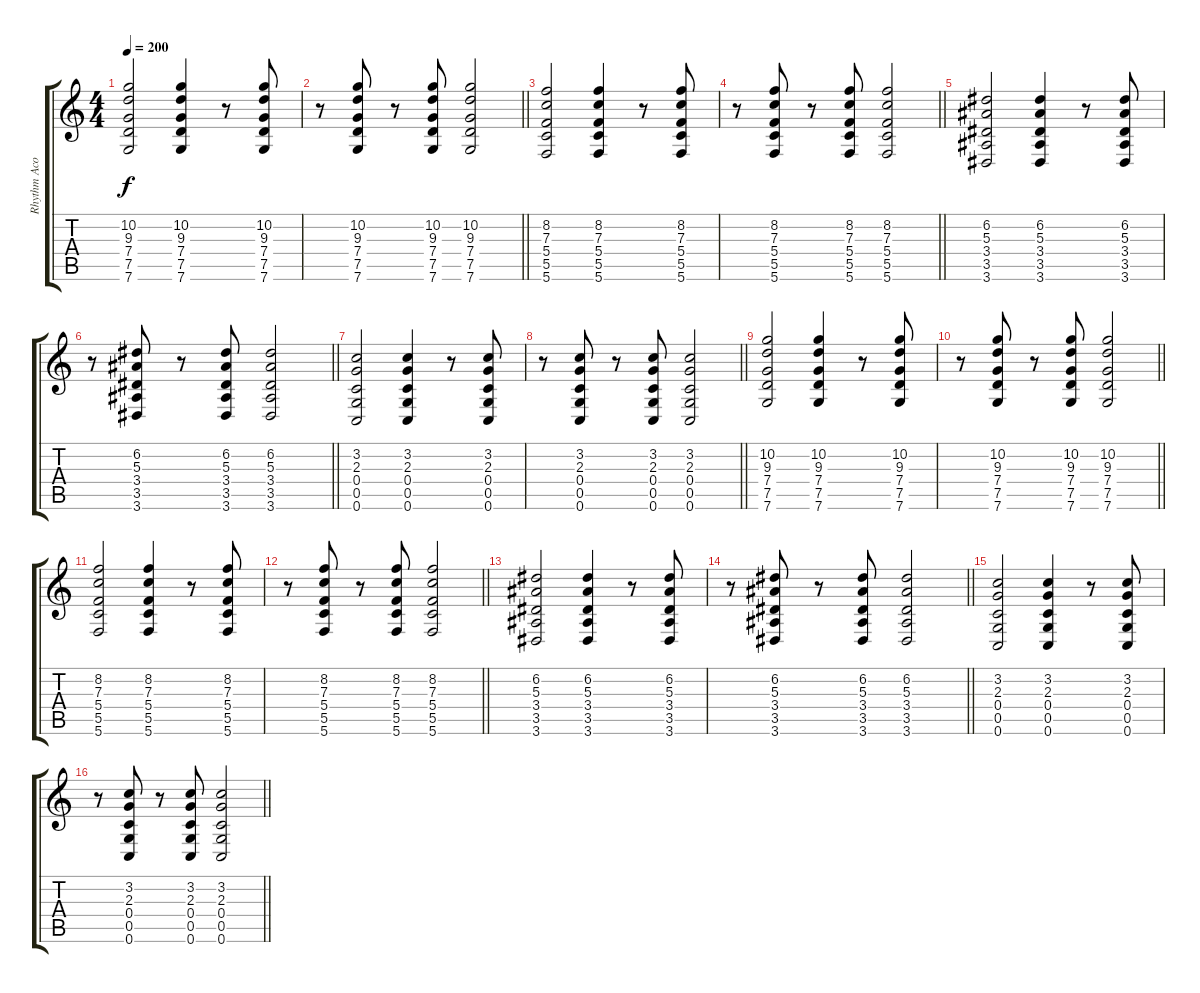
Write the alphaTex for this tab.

\track ("Rhythm Acoustic" "Rhythm Aco") {instrument acousticguitarsteel}
\staff {score tabs}
\tuning (D4 A3 F3 C3 G2 C2) {hide}
\ts (4 4)
\tempo 200
\clef g2
\ks c
(10.2 9.3 7.4 7.5 7.6).2{dy f} (10.2 9.3 7.4 7.5 7.6).4 r.8 (10.2 9.3 7.4 7.5 7.6).8 |
\barLineRight lightlight
r.8 (10.2 9.3 7.4 7.5 7.6).8 r.8 (10.2 9.3 7.4 7.5 7.6).8 (10.2 9.3 7.4 7.5 7.6).2 |
(8.2 7.3 5.4 5.5 5.6).2 (8.2 7.3 5.4 5.5 5.6).4 r.8 (8.2 7.3 5.4 5.5 5.6).8 |
\barLineRight lightlight
r.8 (8.2 7.3 5.4 5.5 5.6).8 r.8 (8.2 7.3 5.4 5.5 5.6).8 (8.2 7.3 5.4 5.5 5.6).2 |
(6.2 5.3 3.4 3.5 3.6).2 (6.2 5.3 3.4 3.5 3.6).4 r.8 (6.2 5.3 3.4 3.5 3.6).8 |
\barLineRight lightlight
r.8 (6.2 5.3 3.4 3.5 3.6).8 r.8 (6.2 5.3 3.4 3.5 3.6).8 (6.2 5.3 3.4 3.5 3.6).2 |
(3.2 2.3 0.4 0.5 0.6).2 (3.2 2.3 0.4 0.5 0.6).4 r.8 (3.2 2.3 0.4 0.5 0.6).8 |
\barLineRight lightlight
r.8 (3.2 2.3 0.4 0.5 0.6).8 r.8 (3.2 2.3 0.4 0.5 0.6).8 (3.2 2.3 0.4 0.5 0.6).2 |
(10.2 9.3 7.4 7.5 7.6).2 (10.2 9.3 7.4 7.5 7.6).4 r.8 (10.2 9.3 7.4 7.5 7.6).8 |
\barLineRight lightlight
r.8 (10.2 9.3 7.4 7.5 7.6).8 r.8 (10.2 9.3 7.4 7.5 7.6).8 (10.2 9.3 7.4 7.5 7.6).2 |
(8.2 7.3 5.4 5.5 5.6).2 (8.2 7.3 5.4 5.5 5.6).4 r.8 (8.2 7.3 5.4 5.5 5.6).8 |
\barLineRight lightlight
r.8 (8.2 7.3 5.4 5.5 5.6).8 r.8 (8.2 7.3 5.4 5.5 5.6).8 (8.2 7.3 5.4 5.5 5.6).2 |
(6.2 5.3 3.4 3.5 3.6).2 (6.2 5.3 3.4 3.5 3.6).4 r.8 (6.2 5.3 3.4 3.5 3.6).8 |
\barLineRight lightlight
r.8 (6.2 5.3 3.4 3.5 3.6).8 r.8 (6.2 5.3 3.4 3.5 3.6).8 (6.2 5.3 3.4 3.5 3.6).2 |
(3.2 2.3 0.4 0.5 0.6).2 (3.2 2.3 0.4 0.5 0.6).4 r.8 (3.2 2.3 0.4 0.5 0.6).8 |
\barLineRight lightlight
r.8 (3.2 2.3 0.4 0.5 0.6).8 r.8 (3.2 2.3 0.4 0.5 0.6).8 (3.2 2.3 0.4 0.5 0.6).2
